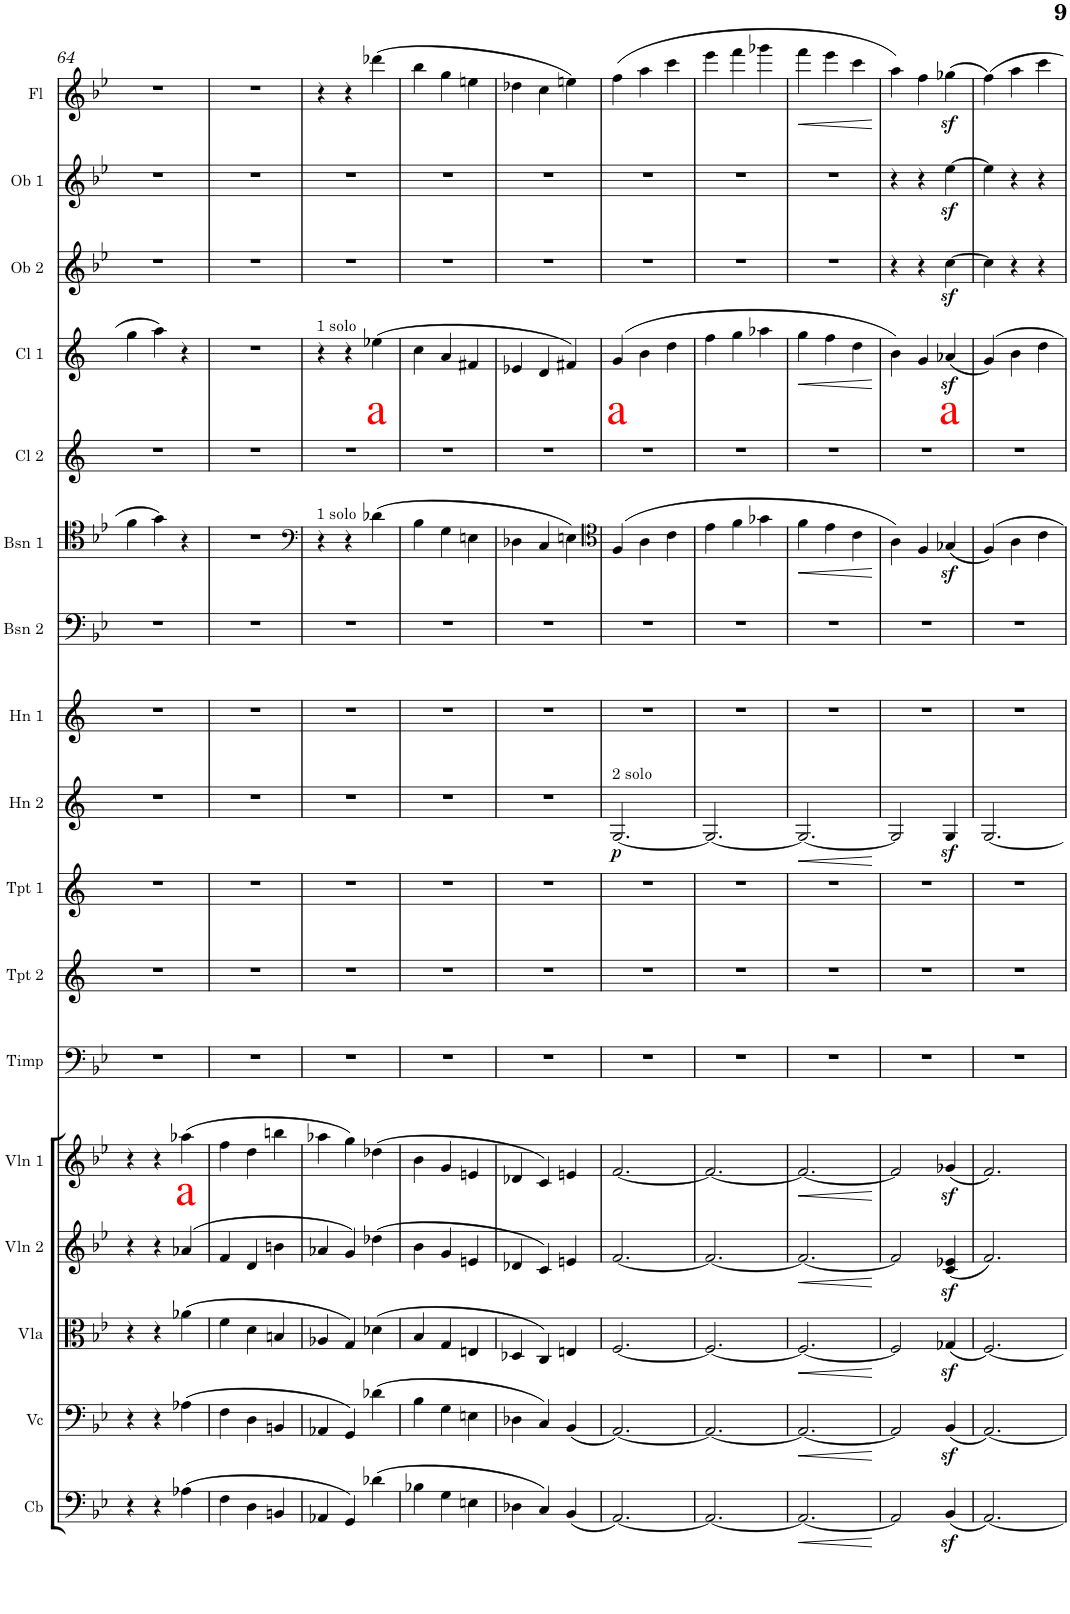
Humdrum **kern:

**kern	**dynam	**kern	**dynam	**kern	**dynam	**kern	**dynam	**kern	**text	**dynam	**kern	**kern	**kern	**kern	**dynam	**kern	**kern	**kern	**dynam	**kern	**kern	**text	**dynam	**kern	**kern	**kern	**dynam
*part17	*part17	*part16	*part16	*part15	*part15	*part14	*part14	*part13	*part13	*part13	*part12	*part11	*part10	*part9	*part9	*part8	*part7	*part6	*part6	*part5	*part4	*part4	*part4	*part3	*part2	*part1	*part1
*staff17	*staff17	*staff16	*staff16	*staff15	*staff15	*staff14	*staff14	*staff13	*staff13	*staff13	*staff12	*staff11	*staff10	*staff9	*staff9	*staff8	*staff7	*staff6	*staff6	*staff5	*staff4	*staff4	*staff4	*staff3	*staff2	*staff1	*staff1
*I"Contrabass	*	*I"Violoncello	*	*I"Viola	*	*I"Violin 2	*	*I"Violin 1	*	*	*I"Timpani	*I"Bb Trumpet 2	*I"Bb Trumpet 1	*I"Bb (basso) Horn 2	*	*I"Bb (basso) Horn 1	*I"Bassoon 2	*I"Bassoon 1	*	*I"Bb Clarinet 2	*I"Bb Clarinet 1	*	*	*I"Oboe 2	*I"Oboe 1	*I"Flute	*
*I'Cb	*	*I'Vc	*	*I'Vla	*	*I'Vln 2	*	*I'Vln 1	*	*	*I'Timp	*I'Tpt 2	*I'Tpt 1	*I'Hn 2	*	*I'Hn 1	*I'Bsn 2	*I'Bsn 1	*	*I'Cl 2	*I'Cl 1	*	*	*I'Ob 2	*I'Ob 1	*I'Fl	*
!!LO:PB:g=z
*clefF4	*	*clefF4	*	*clefC3	*	*clefG2	*	*clefG2	*	*	*clefF4	*clefG2	*clefG2	*clefG2	*	*clefG2	*clefF4	*clefC4	*	*clefG2	*clefG2	*	*	*clefG2	*clefG2	*clefG2	*
*Trd7c12	*	*	*	*	*	*	*	*	*	*	*	*Trd1c2	*Trd1c2	*Trd8c14	*	*Trd8c14	*	*	*	*Trd1c2	*Trd1c2	*	*	*	*	*	*
*k[b-e-]	*	*k[b-e-]	*	*k[b-e-]	*	*k[b-e-]	*	*k[b-e-]	*	*	*k[b-e-]	*k[]	*k[]	*k[]	*	*k[]	*k[b-e-]	*k[b-e-]	*	*k[]	*k[]	*	*	*k[b-e-]	*k[b-e-]	*k[b-e-]	*
*M3/4	*	*M3/4	*	*M3/4	*	*M3/4	*	*M3/4	*	*	*M3/4	*M3/4	*M3/4	*M3/4	*	*M3/4	*M3/4	*M3/4	*	*M3/4	*M3/4	*	*	*M3/4	*M3/4	*M3/4	*
=64	=64	=64	=64	=64	=64	=64	=64	=64	=64	=64	=64	=64	=64	=64	=64	=64	=64	=64	=64	=64	=64	=64	=64	=64	=64	=64	=64
4r	.	4r	.	4r	.	4r	.	4r	.	.	2.r	2.r	2.r	2.r	.	2.r	2.r	4f\	.	2.r	4gg\	.	.	2.r	2.r	2.r	.
4r	.	4r	.	4r	.	4r	.	4r	.	.	.	.	.	.	.	.	.	4g\	.	.	4aa\	.	.	.	.	.	.
!	!	!	!	!	!	!	!	!	!LO:LY:b:color=#FF0000	!	!	!	!	!	!	!	!	!	!	!	!	!	!	!	!	!	!
(4A-X\	.	(4A-X\	.	(4a-X\	.	(4a-X/	.	(4aa-X\	a	.	.	.	.	.	.	.	.	4r	.	.	4r	.	.	.	.	.	.
=65	=65	=65	=65	=65	=65	=65	=65	=65	=65	=65	=65	=65	=65	=65	=65	=65	=65	=65	=65	=65	=65	=65	=65	=65	=65	=65	=65
4F\	.	4F\	.	4f\	.	4f/	.	4ff\	.	.	2.r	2.r	2.r	2.r	.	2.r	2.r	2.r	.	2.r	2.r	.	.	2.r	2.r	2.r	.
4D\	.	4D\	.	4d\	.	4d/	.	4dd\	.	.	.	.	.	.	.	.	.	.	.	.	.	.	.	.	.	.	.
4BBn/	.	4BBn/	.	4Bn/	.	4bn\	.	4bbn\	.	.	.	.	.	.	.	.	.	.	.	.	.	.	.	.	.	.	.
=66	=66	=66	=66	=66	=66	=66	=66	=66	=66	=66	=66	=66	=66	=66	=66	=66	=66	=66	=66	=66	=66	=66	=66	=66	=66	=66	=66
*	*	*	*	*	*	*	*	*	*	*	*	*	*	*	*	*	*	*clefF4	*	*	*	*	*	*	*	*	*
!	!	!	!	!	!	!	!	!	!	!	!	!	!	!	!	!	!	!	!	!	!LO:TX:a:t=1 solo	!	!	!	!	!	!
!	!	!	!	!	!	!	!	!	!	!	!	!	!	!	!	!	!	!LO:TX:a:t=1 solo	!	!	!	!	!	!	!	!	!
4AA-X/	.	4AA-X/	.	4A-X/	.	4a-X/	.	4aa-X\	.	.	2.r	2.r	2.r	2.r	.	2.r	2.r	4r	.	2.r	4r	.	.	2.r	2.r	4r	.
4GG/)	.	4GG/)	.	4G/)	.	4g/)	.	4gg\)	.	.	.	.	.	.	.	.	.	4r	.	.	4r	.	.	.	.	4r	.
!	!	!	!	!	!	!	!	!	!	!	!	!	!	!	!	!	!	!	!	!	!	!LO:LY:b:color=#FF0000	!	!	!	!	!
(4d-X\	.	(4d-X\	.	(4d-X\	.	(4dd-X\	.	(4dd-X\	.	.	.	.	.	.	.	.	.	(4d-X\	.	.	(4ee-X\	a	.	.	.	(4ddd-X\	.
=67	=67	=67	=67	=67	=67	=67	=67	=67	=67	=67	=67	=67	=67	=67	=67	=67	=67	=67	=67	=67	=67	=67	=67	=67	=67	=67	=67
4B-X\	.	4B-\	.	4B-/	.	4b-\	.	4b-\	.	.	2.r	2.r	2.r	2.r	.	2.r	2.r	4B-\	.	2.r	4cc\	.	.	2.r	2.r	4bb-\	.
4G\	.	4G\	.	4G/	.	4g/	.	4g/	.	.	.	.	.	.	.	.	.	4G\	.	.	4a/	.	.	.	.	4gg\	.
4En\	.	4En\	.	4En/	.	4en/	.	4en/	.	.	.	.	.	.	.	.	.	4En\	.	.	4f#X/	.	.	.	.	4een\	.
=68	=68	=68	=68	=68	=68	=68	=68	=68	=68	=68	=68	=68	=68	=68	=68	=68	=68	=68	=68	=68	=68	=68	=68	=68	=68	=68	=68
4D-X\	.	4D-X\	.	4D-X/	.	4d-X/	.	4d-X/	.	.	2.r	2.r	2.r	2.r	.	2.r	2.r	4D-X\	.	2.r	4e-X/	.	.	2.r	2.r	4dd-X\	.
4C/)	.	4C/)	.	4C/)	.	4c/)	.	4c/)	.	.	.	.	.	.	.	.	.	4C/	.	.	4d/	.	.	.	.	4cc\	.
(4BB-/	.	(4BB-/	.	4En/	.	4en/	.	4en/	.	.	.	.	.	.	.	.	.	4En\)	.	.	4f#X/)	.	.	.	.	4een\)	.
=69	=69	=69	=69	=69	=69	=69	=69	=69	=69	=69	=69	=69	=69	=69	=69	=69	=69	=69	=69	=69	=69	=69	=69	=69	=69	=69	=69
*	*	*	*	*	*	*	*	*	*	*	*	*	*	*	*	*	*	*clefC4	*	*	*	*	*	*	*	*	*
!	!	!	!	!	!	!	!	!	!	!	!	!	!	!LO:TX:a:t=2 solo	!	!	!	!	!	!	!	!	!	!	!	!	!
!	!	!	!	!	!	!	!	!	!	!	!	!	!	!	!LO:DY:b	!	!	!	!	!	!	!LO:LY:b:color=#FF0000	!	!	!	!	!
[2.AA/)	.	[2.AA/)	.	[2.F/	.	[2.f/	.	[2.f/	.	.	2.r	2.r	2.r	[2.G/	p	2.r	2.r	(4F/	.	2.r	(4g/	a	.	2.r	2.r	(4ff\	.
.	.	.	.	.	.	.	.	.	.	.	.	.	.	.	.	.	.	4A\	.	.	4b\	.	.	.	.	4aa\	.
.	.	.	.	.	.	.	.	.	.	.	.	.	.	.	.	.	.	4c\	.	.	4dd\	.	.	.	.	4ccc\	.
=70	=70	=70	=70	=70	=70	=70	=70	=70	=70	=70	=70	=70	=70	=70	=70	=70	=70	=70	=70	=70	=70	=70	=70	=70	=70	=70	=70
2.AA/_	.	2.AA/_	.	2.F/_	.	2.f/_	.	2.f/_	.	.	2.r	2.r	2.r	2.G/_	.	2.r	2.r	4e-\	.	2.r	4ff\	.	.	2.r	2.r	4eee-\	.
.	.	.	.	.	.	.	.	.	.	.	.	.	.	.	.	.	.	4f\	.	.	4gg\	.	.	.	.	4fff\	.
.	.	.	.	.	.	.	.	.	.	.	.	.	.	.	.	.	.	4g-X\	.	.	4aa-X\	.	.	.	.	4ggg-X\	.
=71	=71	=71	=71	=71	=71	=71	=71	=71	=71	=71	=71	=71	=71	=71	=71	=71	=71	=71	=71	=71	=71	=71	=71	=71	=71	=71	=71
!	!LO:HP:b	!	!LO:HP:b	!	!LO:HP:b	!	!LO:HP:b	!	!	!LO:HP:b	!	!	!	!	!LO:HP:b	!	!	!	!LO:HP:b	!	!	!	!LO:HP:b	!	!	!	!LO:HP:b
2.AA/_	<	2.AA/_	<	2.F/_	<	2.f/_	<	2.f/_	.	<	2.r	2.r	2.r	2.G/_	<	2.r	2.r	4f\	<	2.r	4gg\	.	<	2.r	2.r	4fff\	<
.	.	.	.	.	.	.	.	.	.	.	.	.	.	.	.	.	.	4e-\	.	.	4ff\	.	.	.	.	4eee-\	.
.	.	.	.	.	.	.	.	.	.	.	.	.	.	.	.	.	.	4c\	.	.	4dd\	.	.	.	.	4ccc\	.
.	[	.	[	.	[	.	[	.	.	[	.	.	.	.	[	.	.	.	[	.	.	.	[	.	.	.	[
=72	=72	=72	=72	=72	=72	=72	=72	=72	=72	=72	=72	=72	=72	=72	=72	=72	=72	=72	=72	=72	=72	=72	=72	=72	=72	=72	=72
2AA/]	.	2AA/]	.	2F/]	.	2f/]	.	2f/]	.	.	2.r	2.r	2.r	2G/]	.	2.r	2.r	4A\)	.	2.r	4b\)	.	.	4r	4r	4aa\)	.
.	.	.	.	.	.	.	.	.	.	.	.	.	.	.	.	.	.	4F/	.	.	4g/	.	.	4r	4r	4ff\	.
!	!	!	!	!	!	!	!	!	!	!	!	!	!	!	!	!	!	!	!	!	!	!LO:LY:b:color=#FF0000	!	!	!	!	!
(4BB-z</	.	(4BB-z</	.	(4G-Xz</	.	(4c/z< 4e-X/z<	.	(4g-Xz</	.	.	.	.	.	4Gz</	.	.	.	(4G-Xz</	.	.	(4a-Xz</	a	.	[4ccz<\	[4ee-z<\	(4gg-Xz<\	.
=73	=73	=73	=73	=73	=73	=73	=73	=73	=73	=73	=73	=73	=73	=73	=73	=73	=73	=73	=73	=73	=73	=73	=73	=73	=73	=73	=73
[2.AA/)	.	[2.AA/)	.	[2.F/)	.	2.f/)	.	2.f/)	.	.	2.r	2.r	2.r	[2.G/	.	2.r	2.r	4F/)	.	2.r	4g/)	.	.	4cc\]	4ee-\]	4ff\)	.
.	.	.	.	.	.	.	.	.	.	.	.	.	.	.	.	.	.	4A\	.	.	4b\	.	.	4r	4r	4aa\	.
.	.	.	.	.	.	.	.	.	.	.	.	.	.	.	.	.	.	4c\	.	.	4dd\	.	.	4r	4r	4ccc\	.
=	=	=	=	=	=	=	=	=	=	=	=	=	=	=	=	=	=	=	=	=	=	=	=	=	=	=	=
*-	*-	*-	*-	*-	*-	*-	*-	*-	*-	*-	*-	*-	*-	*-	*-	*-	*-	*-	*-	*-	*-	*-	*-	*-	*-	*-	*-
